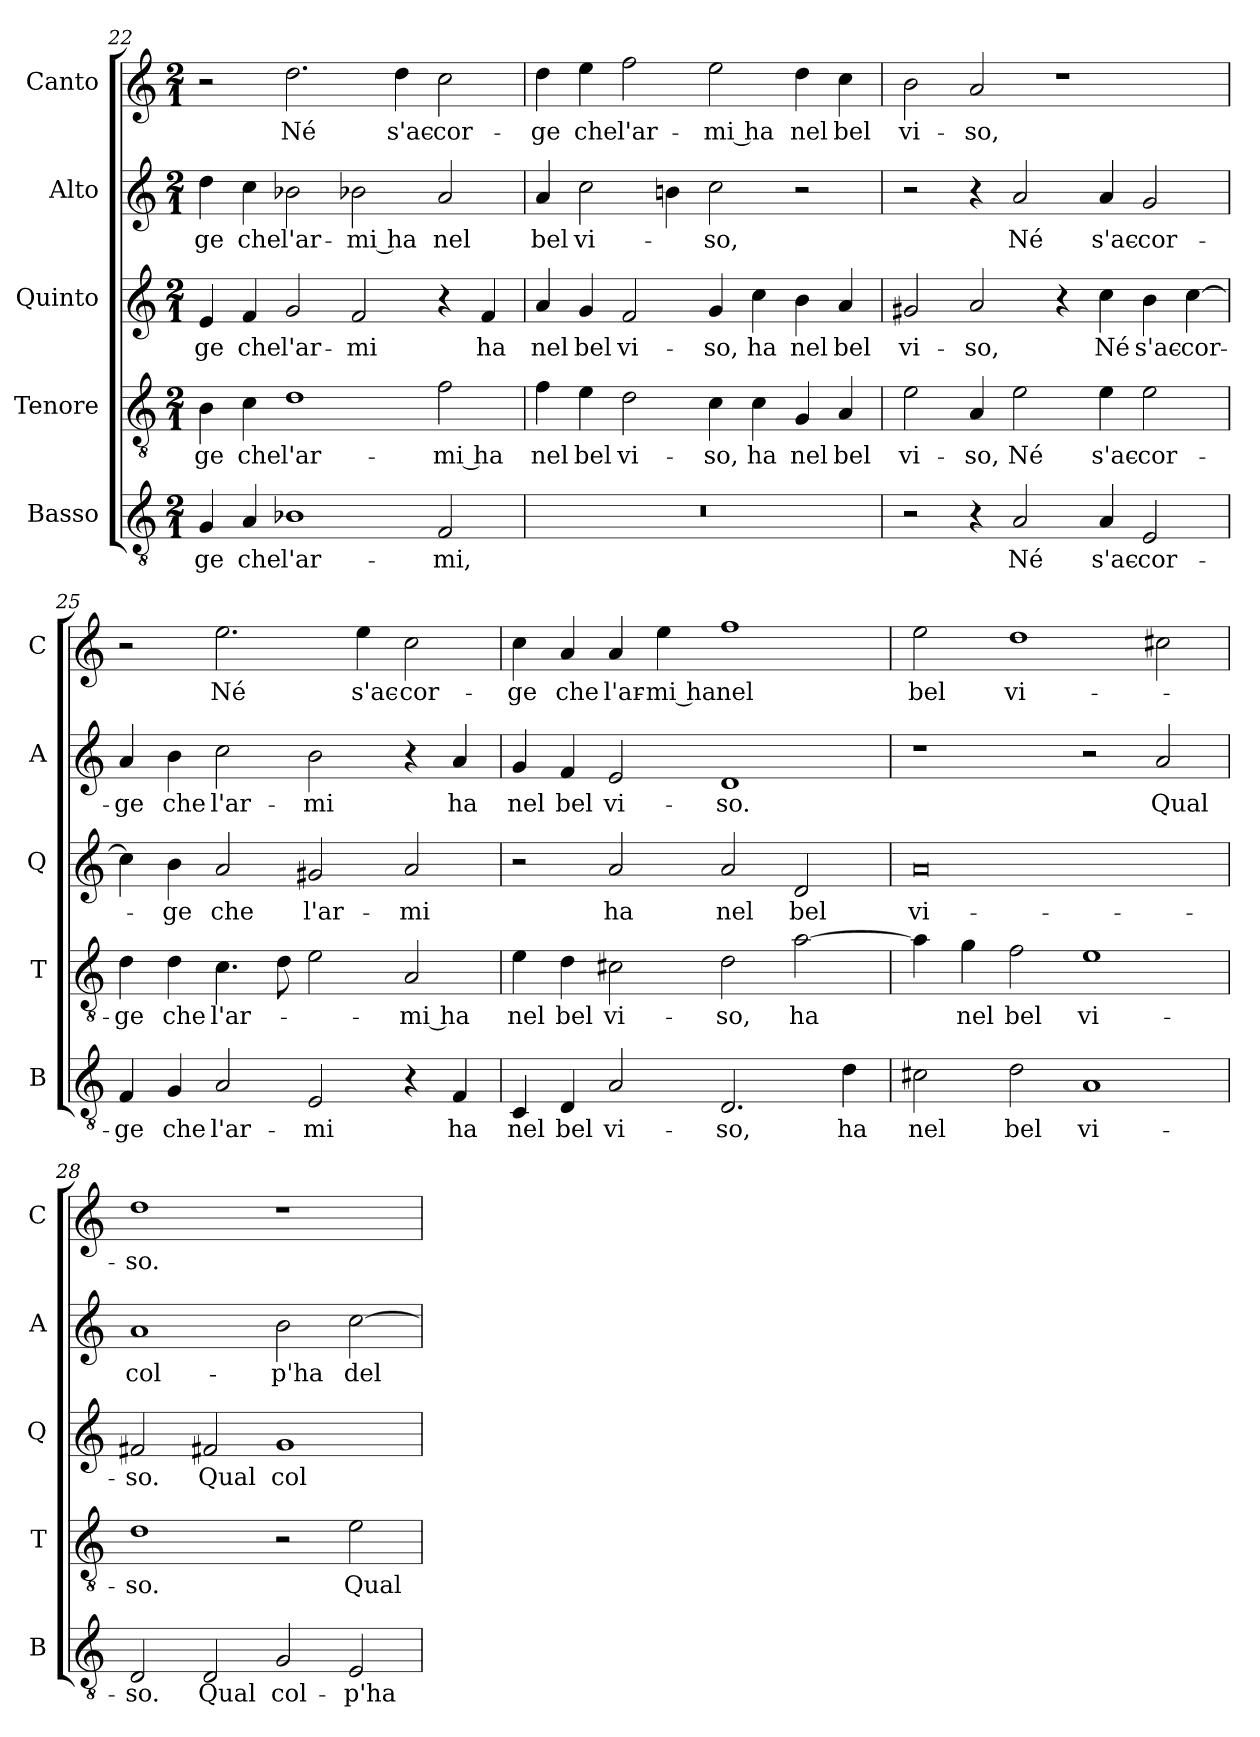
**kern	**text	**kern	**text	**kern	**text	**kern	**text	**kern	**text
*part5	*part5	*part4	*part4	*part3	*part3	*part2	*part2	*part1	*part1
*staff5	*staff5	*staff4	*staff4	*staff3	*staff3	*staff2	*staff2	*staff1	*staff1
*I"Basso	*	*I"Tenore	*	*I"Quinto	*	*I"Alto	*	*I"Canto	*
*I'B	*	*I'T	*	*I'Q	*	*I'A	*	*I'C	*
*clefGv2	*	*clefGv2	*	*clefG2	*	*clefG2	*	*clefG2	*
*k[]	*	*k[]	*	*k[]	*	*k[]	*	*k[]	*
*M2/1	*	*M2/1	*	*M2/1	*	*M2/1	*	*M2/1	*
=22	=22	=22	=22	=22	=22	=22	=22	=22	=22
4G	-ge	4B	-ge	4e	-ge	4dd	-ge	2r	.
4A	che	4c	che	4f	che	4cc	che	.	.
1B-X	l'ar-	1d	l'ar-	2g	l'ar-	2b-X	l'ar-	2.dd	Né
.	.	.	.	2f	-mi	2b-X	-mi ha	.	.
.	.	.	.	.	.	.	.	4dd	s'ac-
2F	-mi,	2f	-mi ha	4r	.	2a	nel	2cc	-cor-
.	.	.	.	4f	ha	.	.	.	.
=23	=23	=23	=23	=23	=23	=23	=23	=23	=23
0r	.	4f	nel	4a	nel	4a	bel	4dd	-ge
.	.	4e	bel	4g	bel	2cc	vi-	4ee	che
.	.	2d	vi-	2f	vi-	.	.	2ff	l'ar-
.	.	.	.	.	.	4bn	.	.	.
.	.	4c	-so,	4g	-so,	2cc	-so,	2ee	-mi ha
.	.	4c	ha	4cc	ha	.	.	.	.
.	.	4G	nel	4b	nel	2r	.	4dd	nel
.	.	4A	bel	4a	bel	.	.	4cc	bel
=24	=24	=24	=24	=24	=24	=24	=24	=24	=24
2r	.	2e	vi-	2g#X	vi-	2r	.	2b	vi-
4r	.	4A	-so,	2a	-so,	4r	.	2a	-so,
2A	Né	2e	Né	.	.	2a	Né	.	.
.	.	.	.	4r	.	.	.	1r	.
4A	s'ac-	4e	s'ac-	4cc	Né	4a	s'ac-	.	.
2E	-cor-	2e	-cor-	4b	s'ac-	2g	-cor-	.	.
.	.	.	.	[4cc	-cor-	.	.	.	.
=25	=25	=25	=25	=25	=25	=25	=25	=25	=25
4F	-ge	4d	-ge	4cc]	.	4a	-ge	2r	.
4G	che	4d	che	4b	-ge	4b	che	.	.
2A	l'ar-	4.c	l'ar-	2a	che	2cc	l'ar-	2.ee	Né
.	.	8d	.	.	.	.	.	.	.
2E	-mi	2e	.	2g#X	l'ar-	2b	-mi	.	.
.	.	.	.	.	.	.	.	4ee	s'ac-
4r	.	2A	-mi ha	2a	-mi	4r	.	2cc	-cor-
4F	ha	.	.	.	.	4a	ha	.	.
=26	=26	=26	=26	=26	=26	=26	=26	=26	=26
4C	nel	4e	nel	2r	.	4g	nel	4cc	-ge
4D	bel	4d	bel	.	.	4f	bel	4a	che
2A	vi-	2c#X	vi-	2a	ha	2e	vi-	4a	l'ar-
.	.	.	.	.	.	.	.	4ee	-mi ha
2.D	-so,	2d	-so,	2a	nel	1d	-so.	1ff	nel
.	.	[2a	ha	2d	bel	.	.	.	.
4d	ha	.	.	.	.	.	.	.	.
=27	=27	=27	=27	=27	=27	=27	=27	=27	=27
2c#X	nel	4a]	.	0a	vi-	1r	.	2ee	bel
.	.	4g	nel	.	.	.	.	.	.
2d	bel	2f	bel	.	.	.	.	1dd	vi-
1A	vi-	1e	vi-	.	.	2r	.	.	.
.	.	.	.	.	.	2a	Qual	2cc#X	.
=28	=28	=28	=28	=28	=28	=28	=28	=28	=28
2D	-so.	1d	-so.	2f#X	-so.	1a	col-	1dd	-so.
2D	Qual	.	.	2f#X	Qual	.	.	.	.
2G	col-	2r	.	1g	col-	2b	-p'ha	1r	.
2E	-p'ha	2e	Qual	.	.	[2cc	del	.	.
=	=	=	=	=	=	=	=	=	=
*-	*-	*-	*-	*-	*-	*-	*-	*-	*-
